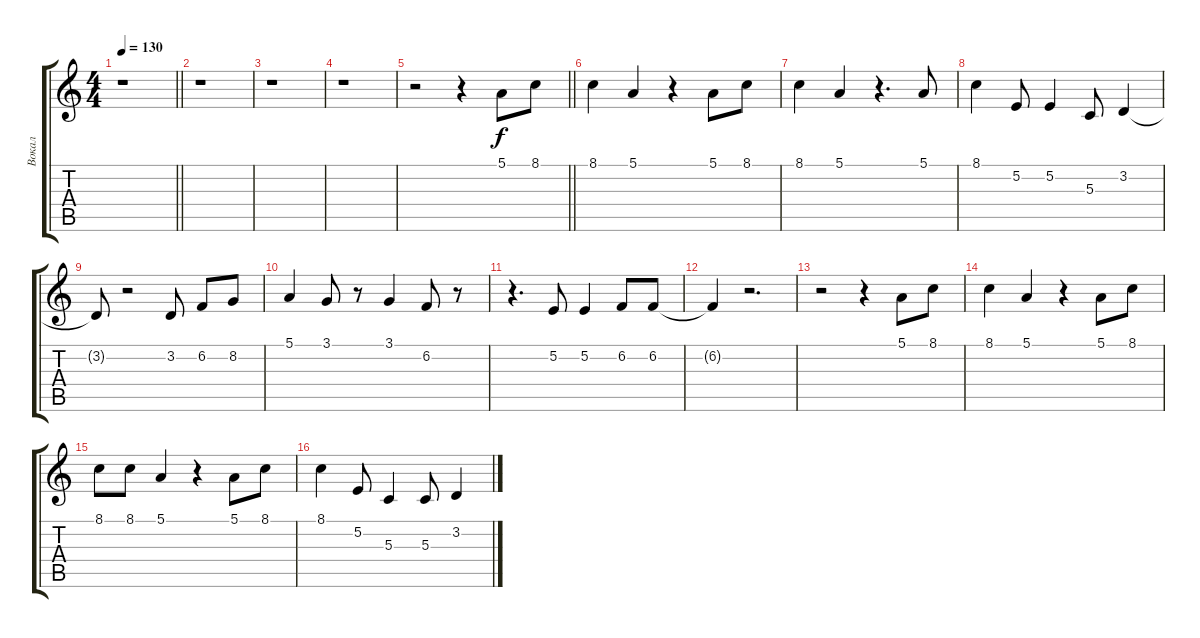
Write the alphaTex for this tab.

\track ("Вокал" "Вокал") {instrument oboe}
\staff {score tabs}
\tuning (E4 B3 G3 D3 A2 E2) {hide}
\ts (4 4)
\tempo 130
\clef g2
\barLineRight lightlight
\ks c
r.1{dy f} |
r.1 |
r.1 |
r.1 |
\barLineRight lightlight
r.2 r.4 5.1.8 8.1.8 |
8.1.4 5.1.4 r.4 5.1.8 8.1.8 |
8.1.4 5.1.4 r.4{d} 5.1.8 |
8.1.4 5.2.8 5.2.4 5.3.8 3.2.4 |
3.2{t}.8 r.2 3.2.8 6.2.8 8.2.8 |
5.1.4 3.1.8 r.8 3.1.4 6.2.8 r.8 |
r.4{d} 5.2.8 5.2.4 6.2.8 6.2.8 |
6.2{t}.4 r.2{d} |
r.2 r.4 5.1.8 8.1.8 |
8.1.4 5.1.4 r.4 5.1.8 8.1.8 |
8.1.8 8.1.8 5.1.4 r.4 5.1.8 8.1.8 |
8.1.4 5.2.8 5.3.4 5.3.8 3.2.4
